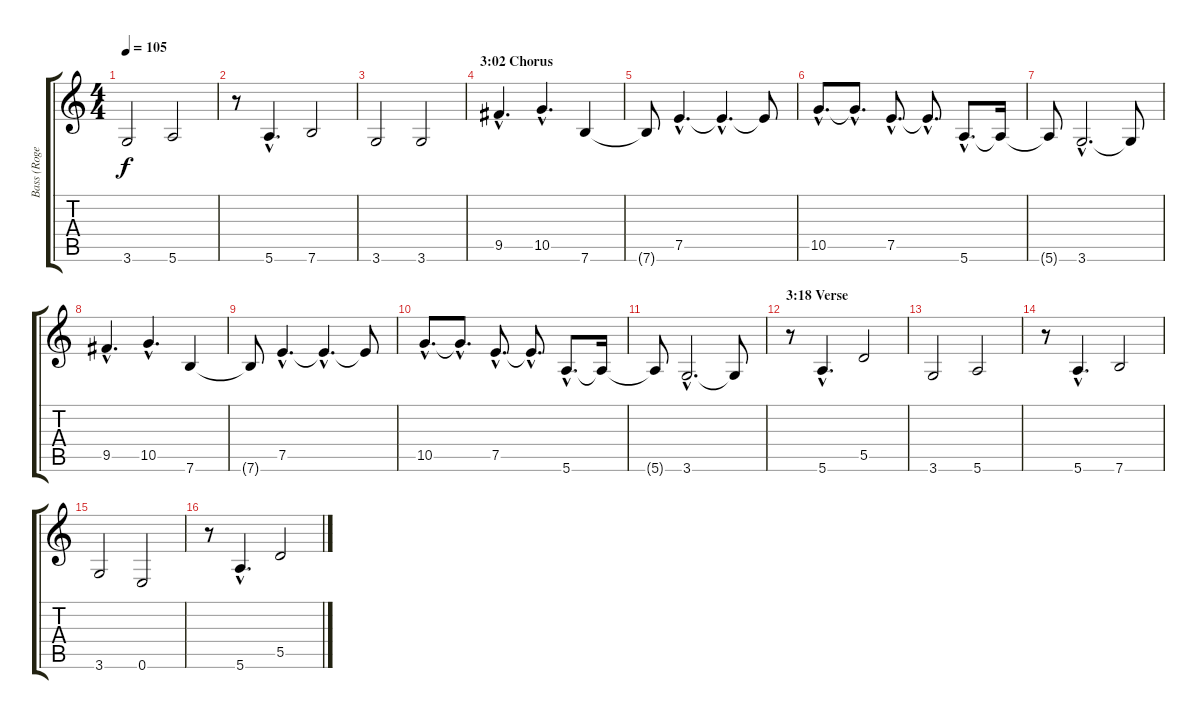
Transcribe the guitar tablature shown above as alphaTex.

\track ("Bass (Roger Glover)" "Bass (Roge") {instrument acousticguitarnylon}
\staff {score tabs}
\tuning (E4 B3 G3 D3 A2 E2) {hide}
\ts (4 4)
\tempo 105
\clef g2
\ks c
3.6.2{dy f} 5.6.2 |
r.8 5.6{hac}.4{d} 7.6.2 |
3.6.2 3.6.2 |
\section ("" "3:02 Chorus")
9.5{hac}.4{d} 10.5{hac}.4{d} 7.6.4 |
7.6{t}.8 7.5{hac}.4{d} 7.5{hac t}.4{d} 7.5{t}.8 |
10.5{hac}.8{d} 10.5{hac t}.8{d} 7.5{hac}.8{d} 7.5{hac t}.8{d} 5.6{hac}.8{d} 5.6{t}.16 |
5.6{t}.8 3.6{hac}.2{d} 3.6{t}.8 |
9.5{hac}.4{d} 10.5{hac}.4{d} 7.6.4 |
7.6{t}.8 7.5{hac}.4{d} 7.5{hac t}.4{d} 7.5{t}.8 |
10.5{hac}.8{d} 10.5{hac t}.8{d} 7.5{hac}.8{d} 7.5{hac t}.8{d} 5.6{hac}.8{d} 5.6{t}.16 |
5.6{t}.8 3.6{hac}.2{d} 3.6{t}.8 |
\section ("" "3:18 Verse")
r.8 5.6{hac}.4{d} 5.5.2 |
3.6.2 5.6.2 |
r.8 5.6{hac}.4{d} 7.6.2 |
3.6.2 0.6.2 |
r.8 5.6{hac}.4{d} 5.5.2
